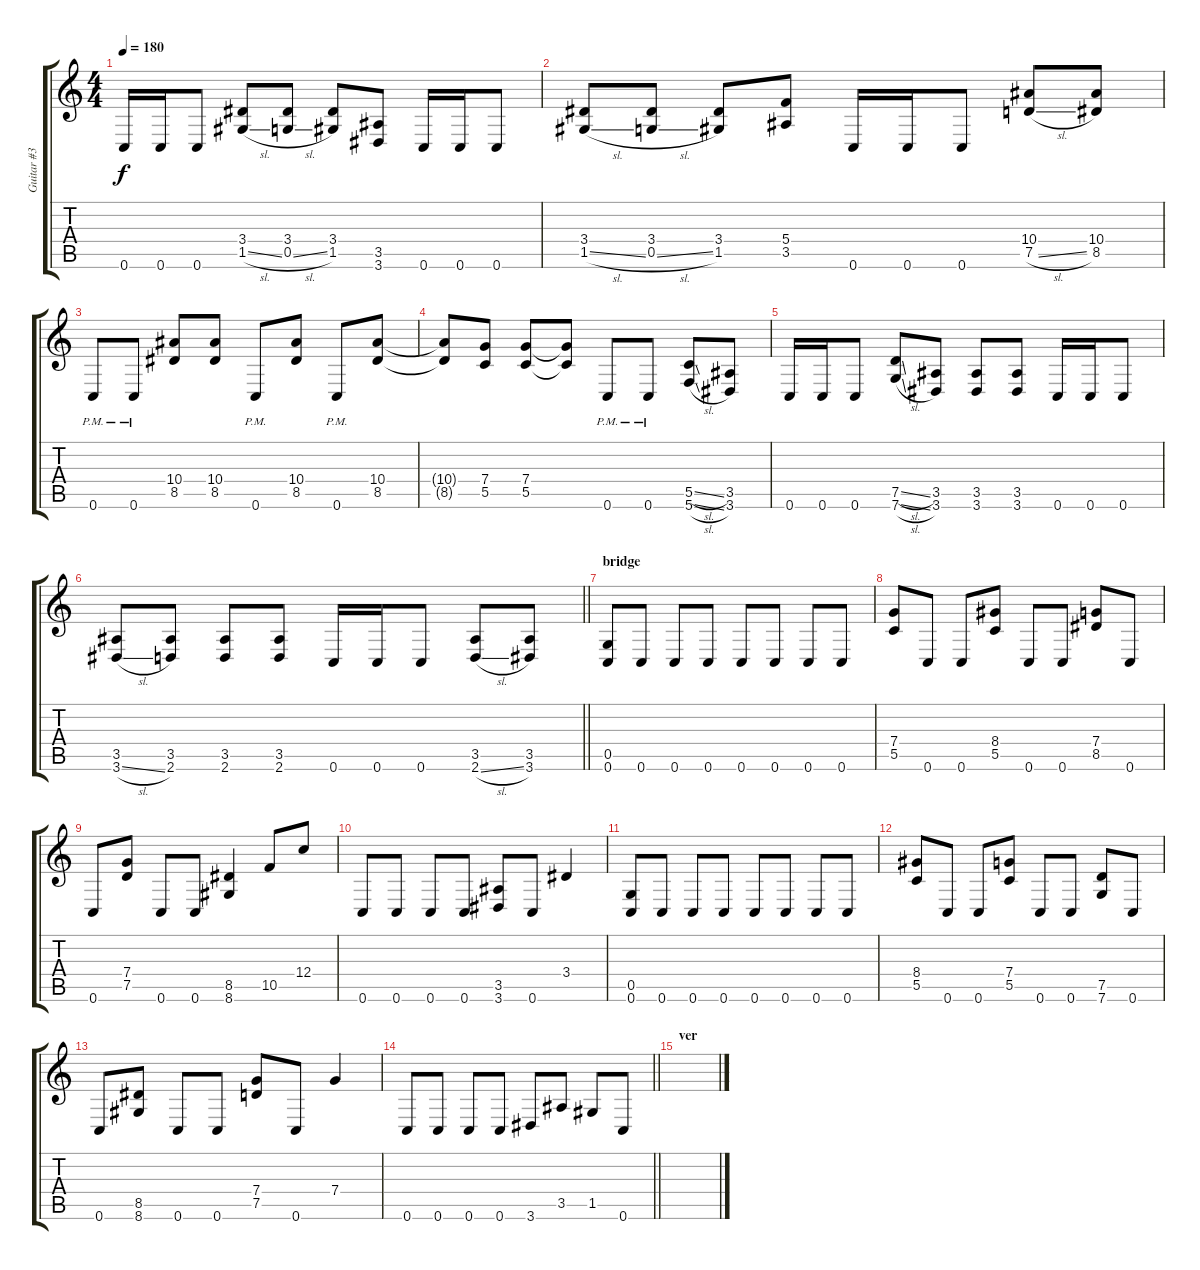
\track ("Guitar #3" "Guitar #3") {instrument distortionguitar}
\staff {score tabs}
\tuning (D4 A3 F3 C3 G2 C2) {hide}
\ts (4 4)
\tempo 180
\clef g2
\ks c
0.6.16{dy f} 0.6.16 0.6.8 (3.4 1.5{sl}).8 (3.4 0.5{sl}).8 (3.4 1.5).8 (3.5 3.6).8 0.6.16 0.6.16 0.6.8 |
(3.4 1.5{sl}).8 (3.4 0.5{sl}).8 (3.4 1.5).8 (5.4 3.5).8 0.6.16 0.6.16 0.6.8 (10.4 7.5{sl}).8 (10.4 8.5).8 |
0.6{pm}.8 0.6{pm}.8 (10.4 8.5).8 (10.4 8.5).8 0.6{pm}.8 (10.4 8.5).8 0.6{pm}.8 (10.4 8.5).8 |
(10.4{t} 8.5{t}).8 (7.4 5.5).8 (7.4 5.5).8 (7.4{t} 5.5{t}).8 0.6{pm}.8 0.6{pm}.8 (5.5{sl} 5.6{sl}).8 (3.5 3.6).8 |
0.6.16 0.6.16 0.6.8 (7.5{sl} 7.6{sl}).8 (3.5 3.6).8 (3.5 3.6).8 (3.5 3.6).8 0.6.16 0.6.16 0.6.8 |
\barLineRight lightlight
(3.5 3.6{sl}).8 (3.5 2.6).8 (3.5 2.6).8 (3.5 2.6).8 0.6.16 0.6.16 0.6.8 (3.5 2.6{sl}).8 (3.5 3.6).8 |
\section ("" "bridge")
(0.5 0.6).8 0.6.8 0.6.8 0.6.8 0.6.8 0.6.8 0.6.8 0.6.8 |
(7.4 5.5).8 0.6.8 0.6.8 (8.4 5.5).8 0.6.8 0.6.8 (7.4 8.5).8 0.6.8 |
0.6.8 (7.4 7.5).8 0.6.8 0.6.8 (8.5 8.6).4 10.5.8 12.4.8 |
0.6.8 0.6.8 0.6.8 0.6.8 (3.5 3.6).8 0.6.8 3.4.4 |
(0.5 0.6).8 0.6.8 0.6.8 0.6.8 0.6.8 0.6.8 0.6.8 0.6.8 |
(8.4 5.5).8 0.6.8 0.6.8 (7.4 5.5).8 0.6.8 0.6.8 (7.5 7.6).8 0.6.8 |
0.6.8 (8.5 8.6).8 0.6.8 0.6.8 (7.4 7.5).8 0.6.8 7.4.4 |
\barLineRight lightlight
0.6.8 0.6.8 0.6.8 0.6.8 3.6.8 3.5.8 1.5.8 0.6.8 |
\section ("" "ver")
